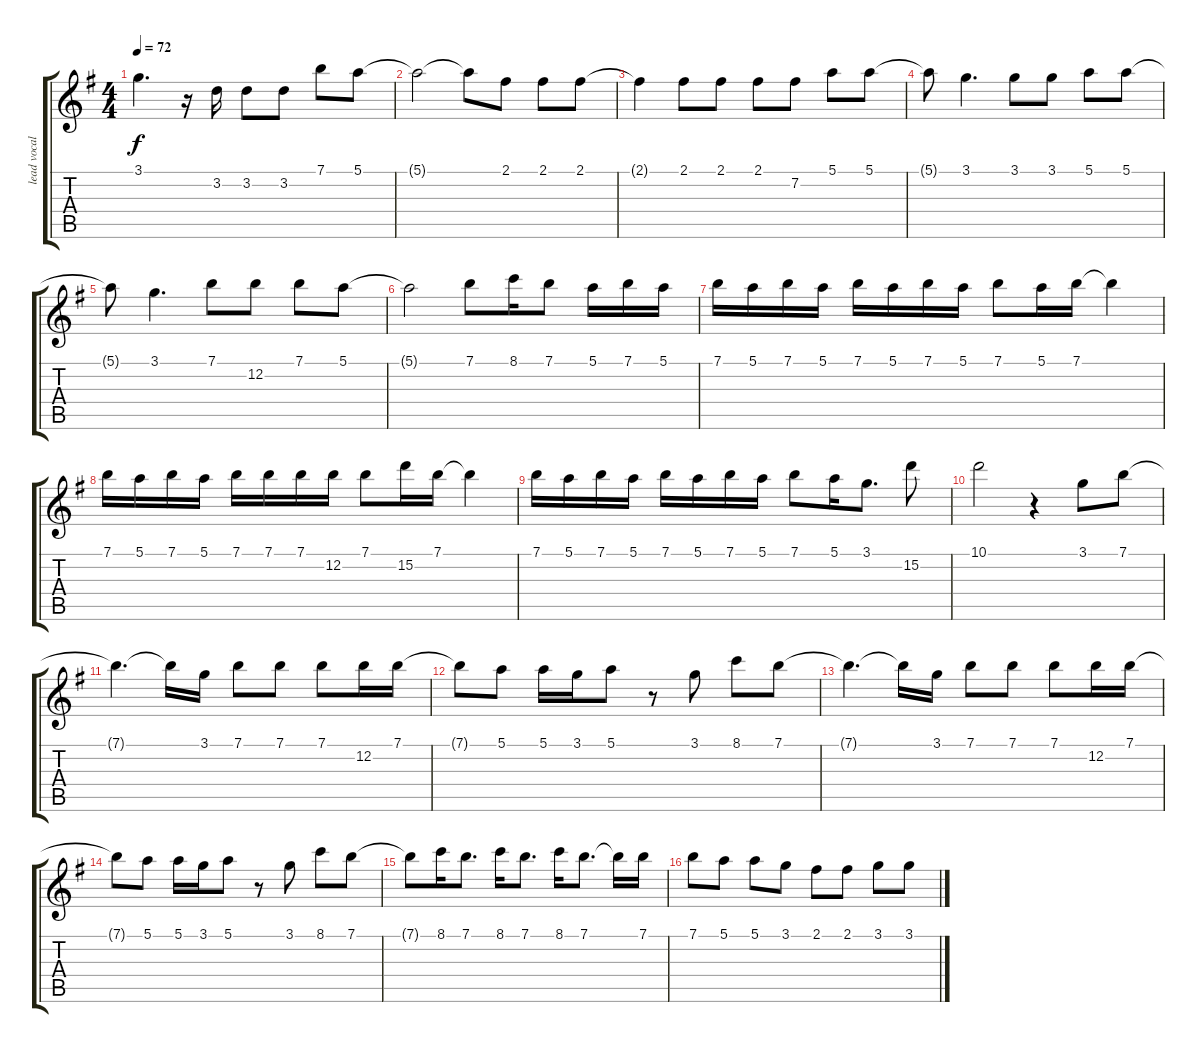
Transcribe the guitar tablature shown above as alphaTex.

\track ("lead vocal (Billy)" "lead vocal") {instrument acousticguitarsteel}
\staff {score tabs}
\tuning (E4 B3 G3 D3 A2 E2) {hide}
\ts (4 4)
\tempo 72
\clef g2
\ks g
3.1{t}.4{d dy f} r.16 3.2.16 3.2.8 3.2.8 7.1.8 5.1.8 |
5.1{t}.2 5.1{t}.8 2.1.8 2.1.8 2.1.8 |
2.1{t}.4 2.1.8 2.1.8 2.1.8 7.2.8 5.1.8 5.1.8 |
5.1{t}.8 3.1.4{d} 3.1.8 3.1.8 5.1.8 5.1.8 |
5.1{t}.8 3.1.4{d} 7.1.8 12.2.8 7.1.8 5.1.8 |
5.1{t}.2 7.1.8 8.1.16 7.1.8 5.1.16 7.1.16 5.1.16 |
7.1.16 5.1.16 7.1.16 5.1.16 7.1.16 5.1.16 7.1.16 5.1.16 7.1.8 5.1.16 7.1.16 7.1{t}.4 |
7.1.16 5.1.16 7.1.16 5.1.16 7.1.16 7.1.16 7.1.16 12.2.16 7.1.8 15.2.16 7.1.16 7.1{t}.4 |
7.1.16 5.1.16 7.1.16 5.1.16 7.1.16 5.1.16 7.1.16 5.1.16 7.1.8 5.1.16 3.1.8{d} 15.2.8 |
10.1.2 r.4 3.1.8 7.1.8 |
7.1{t}.4{d} 7.1{t}.16 3.1.16 7.1.8 7.1.8 7.1.8 12.2.16 7.1.16 |
7.1{t}.8 5.1.8 5.1.16 3.1.16 5.1.8 r.8 3.1.8 8.1.8 7.1.8 |
7.1{t}.4{d} 7.1{t}.16 3.1.16 7.1.8 7.1.8 7.1.8 12.2.16 7.1.16 |
7.1{t}.8 5.1.8 5.1.16 3.1.16 5.1.8 r.8 3.1.8 8.1.8 7.1.8 |
7.1{t}.8 8.1.16 7.1.8{d} 8.1.16 7.1.8{d} 8.1.16 7.1.8{d} 7.1{t}.16 7.1.16 |
7.1.8 5.1.8 5.1.8 3.1.8 2.1.8 2.1.8 3.1.8 3.1.8
